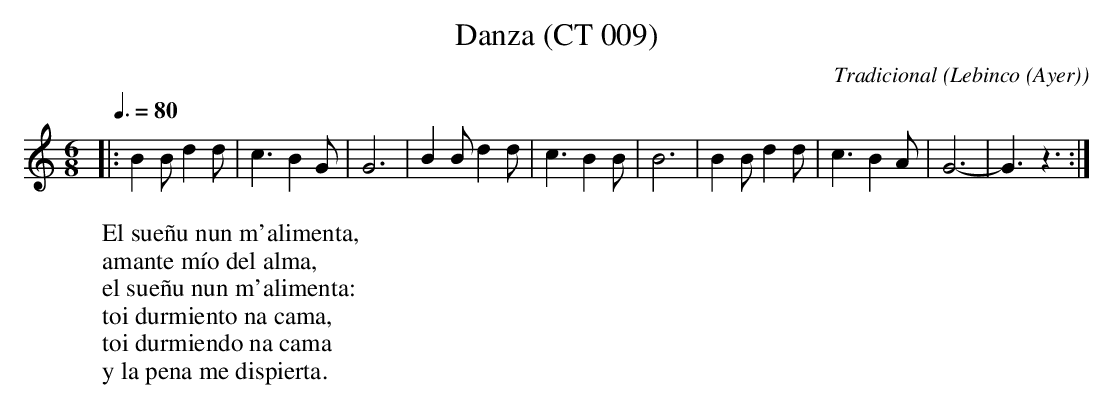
X:1
T:Danza (CT 009)
C:Tradicional
O:Lebinco (Ayer)
M:6/8
L:1/8
Q:3/8=80
W:El sueñu nun m'alimenta,
W:amante mío del alma,
W:el sueñu nun m'alimenta:
W:toi durmiento na cama,
W:toi durmiendo na cama
W:y la pena me dispierta.
K:C
|:B2B d2d|c3 B2G|G6|B2B d2d|c3 B2B|B6|B2B d2d|c3 B2A|G6-|G3 z3:|
